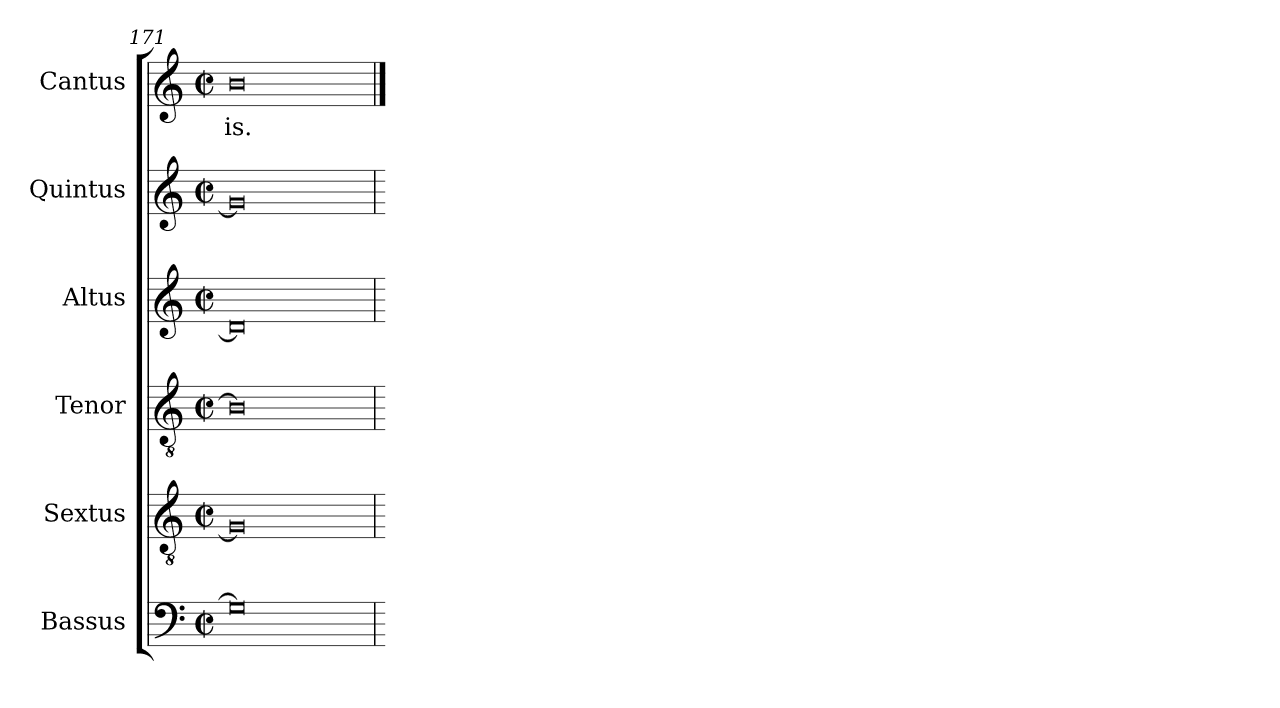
**kern	**kern	**kern	**kern	**kern	**kern	**text
*part6	*part5	*part4	*part3	*part2	*part1	*part1
*staff6	*staff5	*staff4	*staff3	*staff2	*staff1	*staff1
*I"Bassus	*I"Sextus	*I"Tenor	*I"Altus	*I"Quintus	*I"Cantus	*
*clefF4	*clefGv2	*clefGv2	*clefG2	*clefG2	*clefG2	*
*	*	*k[]	*k[]	*k[]	*	*
*	*	*C:	*C:	*C:	*	*
*M2/2	*M2/2	*M2/2	*M2/2	*M2/2	*M2/2	*
*met(c|)	*met(c|)	*met(c|)	*met(c|)	*met(c|)	*met(c|)	*
=171	=171	=171	=171	=171	=171	=171
!	!	!	!	!	!	!LO:LY:b:cj
0G]	0G]	0B]	0d]	0g]	0b	-is.
=	=	=	=	=	==	==
*-	*-	*-	*-	*-	*-	*-
